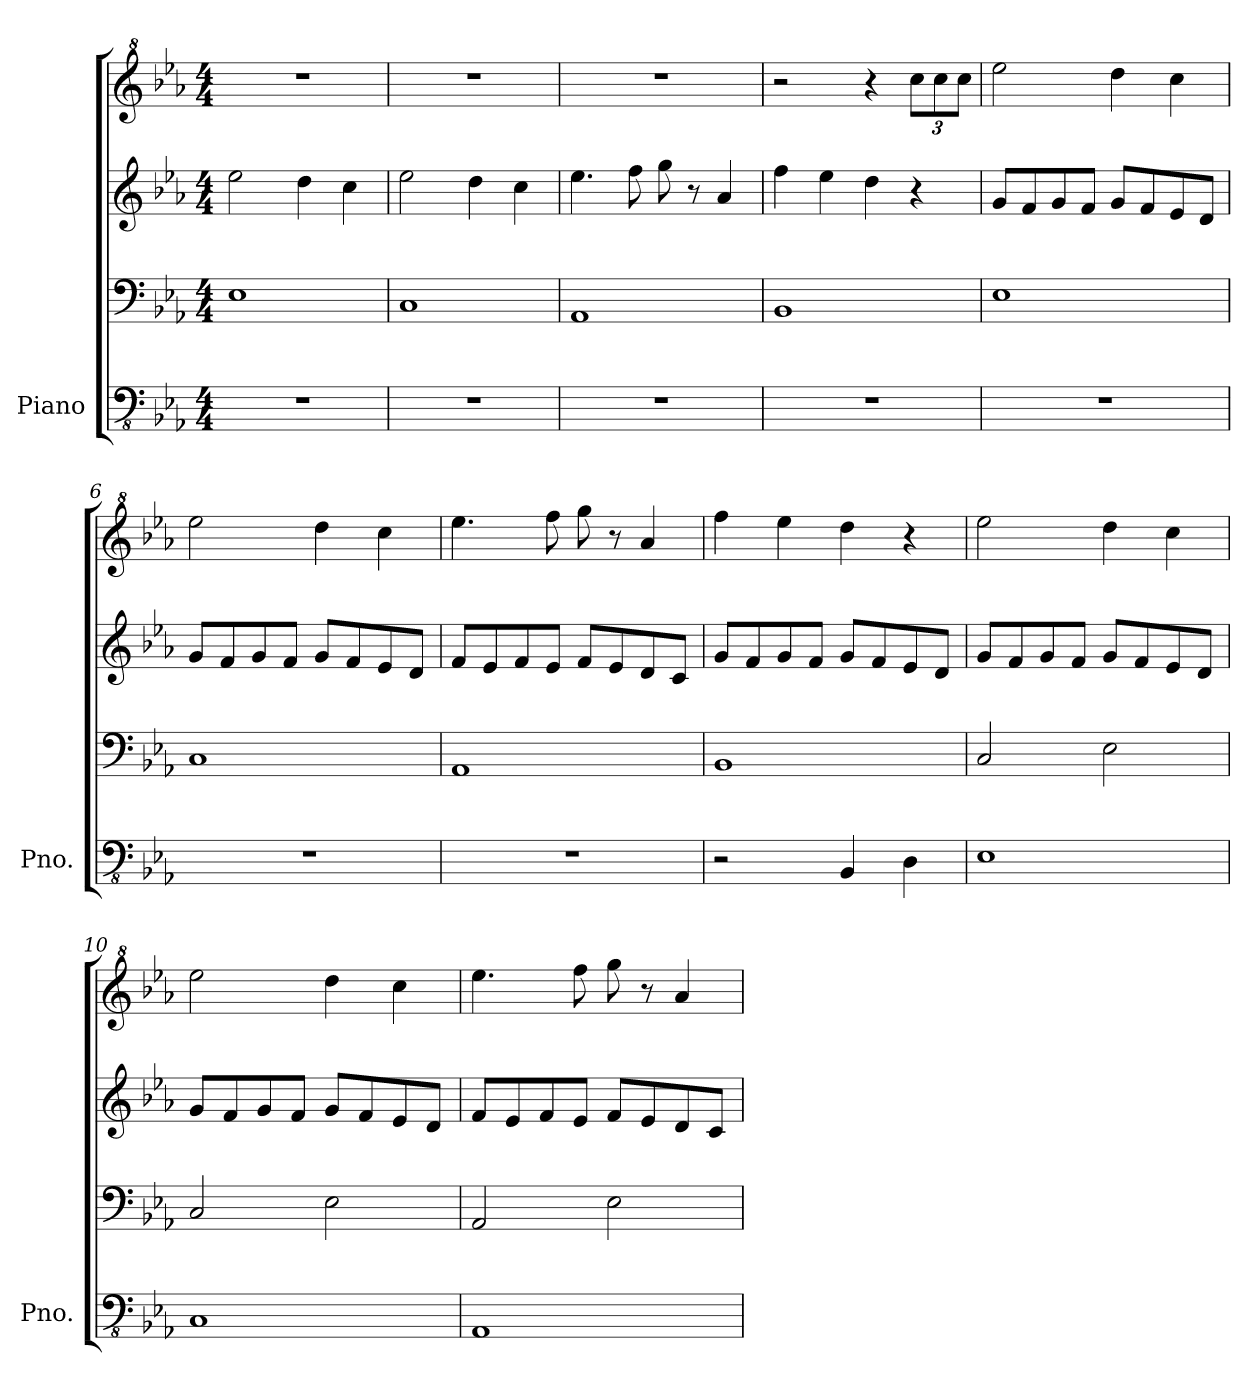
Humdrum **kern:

**kern	**kern	**kern	**kern
*part1	*part1	*part1	*part1
*staff4	*staff3	*staff2	*staff1
*I"Piano	*	*	*
*I'Pno.	*	*	*
*clefFv4	*clefF4	*clefG2	*clefG^2
*k[b-e-a-]	*k[b-e-a-]	*k[b-e-a-]	*k[b-e-a-]
*M4/4	*M4/4	*M4/4	*M4/4
*MM80	*MM80	*MM80	*MM80
=1	=1	=1	=1
1r	1E-	2ee-\	1r
.	.	4dd\	.
.	.	4cc\	.
=2	=2	=2	=2
1r	1C	2ee-\	1r
.	.	4dd\	.
.	.	4cc\	.
=3	=3	=3	=3
1r	1AA-	4.ee-\	1r
.	.	8ff\	.
.	.	8gg\	.
.	.	8r	.
.	.	4a-/	.
=4	=4	=4	=4
1r	1BB-	4ff\	2r
.	.	4ee-\	.
.	.	4dd\	4r
*	*	*	*Xbrackettup
.	.	4r	12ccc\L
.	.	.	12ccc\
.	.	.	12ccc\J
=5	=5	=5	=5
1r	1E-	8g/L	2eee-\
.	.	8f/	.
.	.	8g/	.
.	.	8f/J	.
.	.	8g/L	4ddd\
.	.	8f/	.
.	.	8e-/	4ccc\
.	.	8d/J	.
=6	=6	=6	=6
1r	1C	8g/L	2eee-\
.	.	8f/	.
.	.	8g/	.
.	.	8f/J	.
.	.	8g/L	4ddd\
.	.	8f/	.
.	.	8e-/	4ccc\
.	.	8d/J	.
!!LO:LB:g=z
=7	=7	=7	=7
1r	1AA-	8f/L	4.eee-\
.	.	8e-/	.
.	.	8f/	.
.	.	8e-/J	8fff\
.	.	8f/L	8ggg\
.	.	8e-/	8r
.	.	8d/	4aa-/
.	.	8c/J	.
=8	=8	=8	=8
2r	1BB-	8g/L	4fff\
.	.	8f/	.
.	.	8g/	4eee-\
.	.	8f/J	.
4BBB-/	.	8g/L	4ddd\
.	.	8f/	.
4DD\	.	8e-/	4r
.	.	8d/J	.
=9	=9	=9	=9
1EE-	2C/	8g/L	2eee-\
.	.	8f/	.
.	.	8g/	.
.	.	8f/J	.
.	2E-\	8g/L	4ddd\
.	.	8f/	.
.	.	8e-/	4ccc\
.	.	8d/J	.
=10	=10	=10	=10
1CC	2C/	8g/L	2eee-\
.	.	8f/	.
.	.	8g/	.
.	.	8f/J	.
.	2E-\	8g/L	4ddd\
.	.	8f/	.
.	.	8e-/	4ccc\
.	.	8d/J	.
=11	=11	=11	=11
1AAA-	2AA-/	8f/L	4.eee-\
.	.	8e-/	.
.	.	8f/	.
.	.	8e-/J	8fff\
.	2E-\	8f/L	8ggg\
.	.	8e-/	8r
.	.	8d/	4aa-/
.	.	8c/J	.
=	=	=	=
*-	*-	*-	*-
